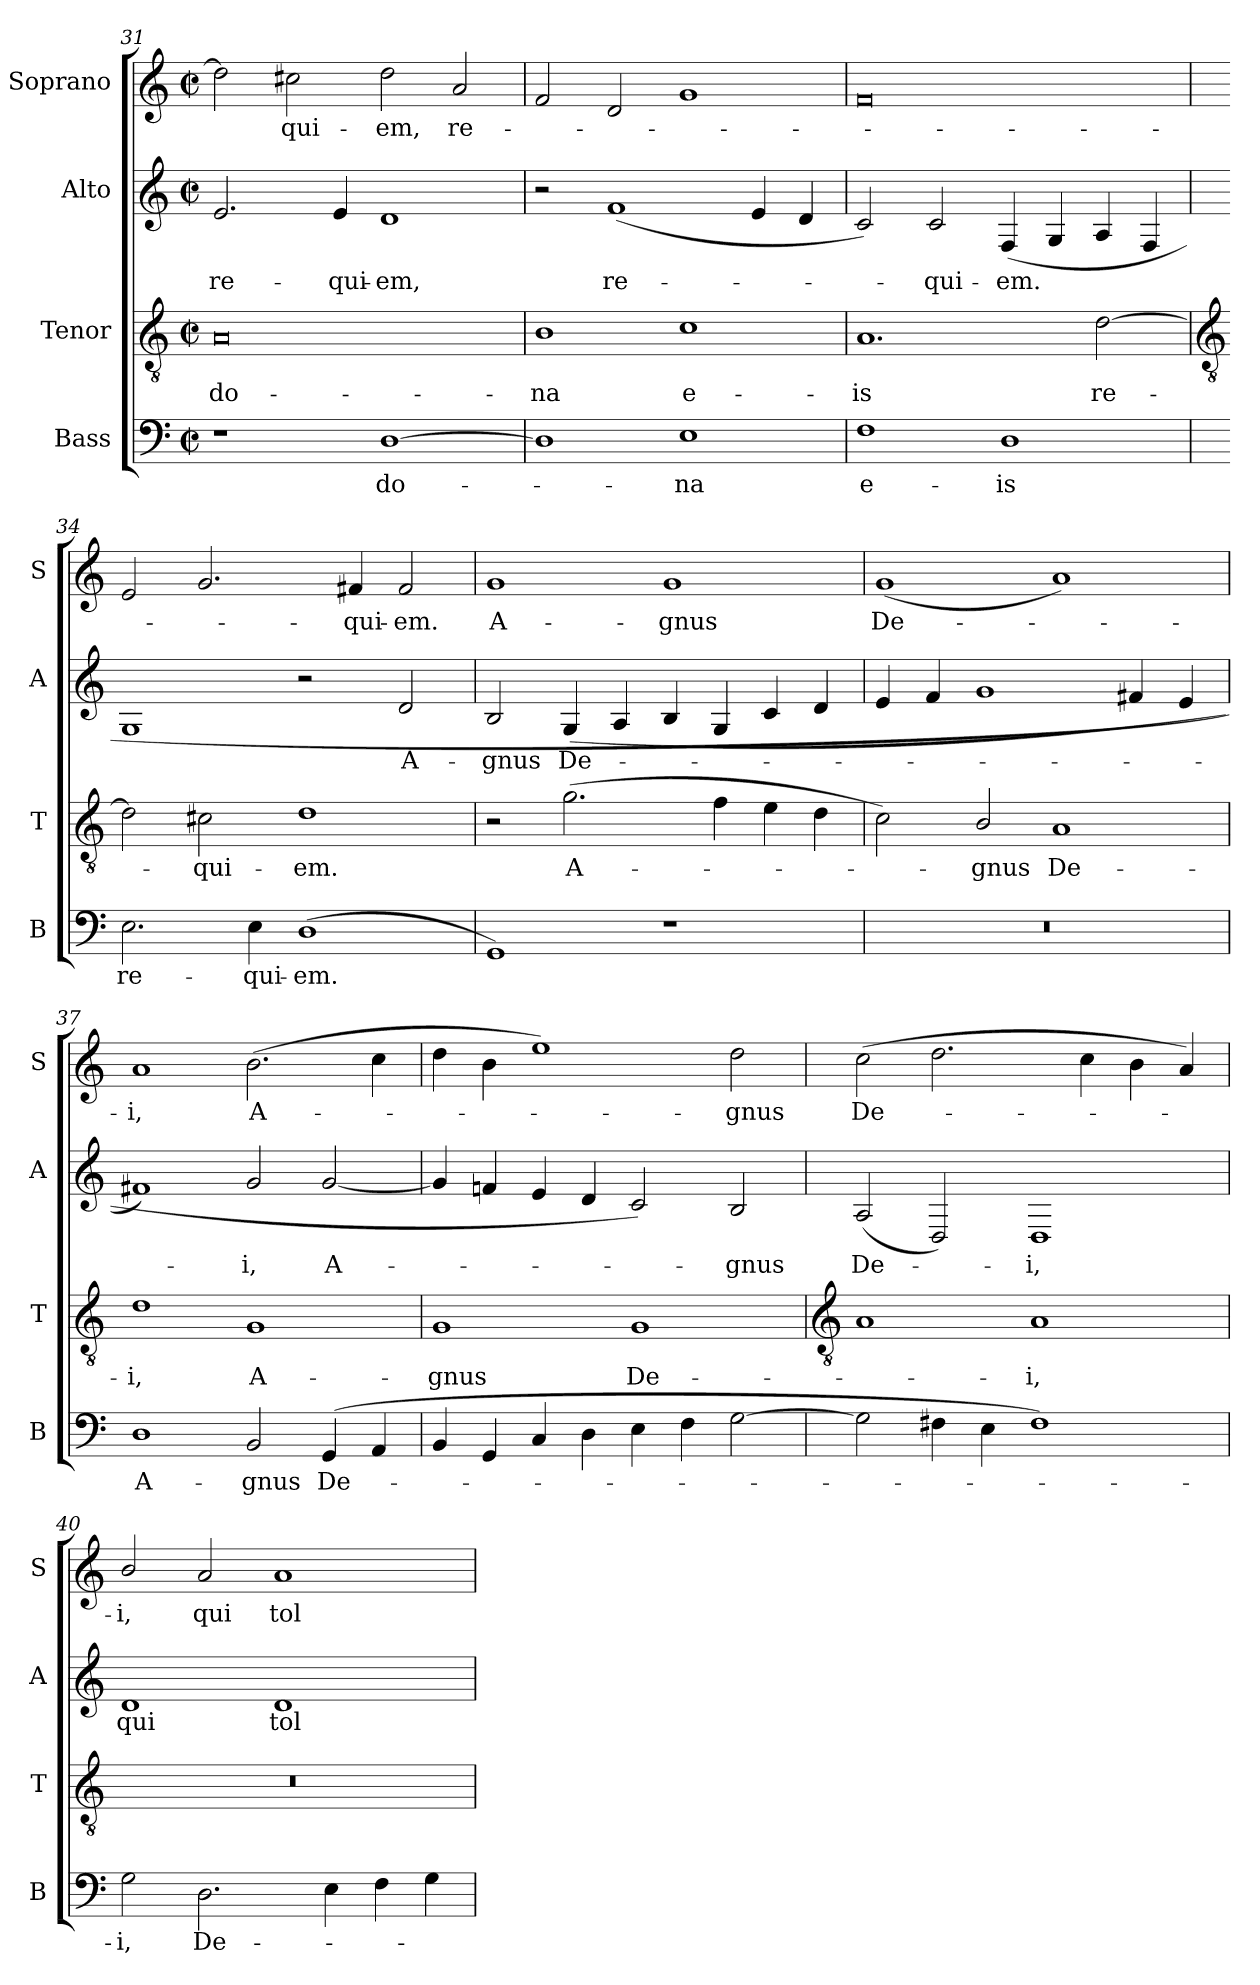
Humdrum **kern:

**kern	**text	**kern	**text	**kern	**text	**kern	**text
*part4	*part4	*part3	*part3	*part2	*part2	*part1	*part1
*staff4	*staff4	*staff3	*staff3	*staff2	*staff2	*staff1	*staff1
*I"Bass	*	*I"Tenor	*	*I"Alto	*	*I"Soprano	*
*I'B	*	*I'T	*	*I'A	*	*I'S	*
*clefF4	*	*clefGv2	*	*clefG2	*	*clefG2	*
*k[]	*	*k[]	*	*k[]	*	*k[]	*
*C:	*	*C:	*	*C:	*	*C:	*
*M4/2	*	*M4/2	*	*M4/2	*	*M4/2	*
*met(c|)	*	*met(c|)	*	*met(c|)	*	*met(c|)	*
=31	=31	=31	=31	=31	=31	=31	=31
!	!	!	!LO:LY:b	!	!LO:LY:b	!	!
1r	.	0A	do-	2.e	re-	2dd]	.
!	!	!	!	!	!	!	!LO:LY:b
.	.	.	.	.	.	2cc#X	qui-
!	!	!	!	!	!LO:LY:b	!	!
.	.	.	.	4e	-qui-	.	.
!	!LO:LY:b	!	!	!	!LO:LY:b	!	!LO:LY:b
[1D	do-	.	.	1d	-em,	2dd	-em,
!	!	!	!	!	!	!	!LO:LY:b
.	.	.	.	.	.	2a	re-
=32	=32	=32	=32	=32	=32	=32	=32
!	!	!	!LO:LY:b	!	!	!	!
1D]	.	1B	-na	2r	.	2f	.
!	!	!	!	!	!LO:LY:b	!	!
.	.	.	.	(<1f	re-	2d	.
!	!LO:LY:b	!	!LO:LY:b	!	!	!	!
1E	na	1c	e-	.	.	1g	.
.	.	.	.	4e	.	.	.
.	.	.	.	4d	.	.	.
=33	=33	=33	=33	=33	=33	=33	=33
!	!LO:LY:b	!	!LO:LY:b	!	!	!	!
1F	e-	1.A	-is	2c)	.	0f	.
!	!	!	!	!	!LO:LY:b	!	!
.	.	.	.	2c	qui-	.	.
!	!LO:LY:b	!	!	!	!LO:LY:b	!	!
1D	-is	.	.	(<4F	-em.	.	.
.	.	.	.	4G	.	.	.
!	!	!	!LO:LY:b	!	!	!	!
.	.	[2d	re-	4A	.	.	.
.	.	.	.	4F	.	.	.
!!LO:LB:g=z
=34	=34	=34	=34	=34	=34	=34	=34
*	*	*clefGv2	*	*	*	*	*
!	!LO:LY:b	!	!	!	!	!	!
2.E	re-	2d]	.	1G	.	2e	.
!	!	!	!LO:LY:b	!	!	!	!
.	.	2c#X	qui-	.	.	2.g	.
!	!LO:LY:b	!	!	!	!	!	!
4E	-qui-	.	.	.	.	.	.
!	!LO:LY:b	!	!LO:LY:b	!	!	!	!
(<1D	-em.	1d	-em.	2r	.	.	.
!	!	!	!	!	!	!	!LO:LY:b
.	.	.	.	.	.	4f#X	qui-
!	!	!	!	!	!LO:LY:b	!	!LO:LY:b
.	.	.	.	2d	A-	2f#	-em.
=35	=35	=35	=35	=35	=35	=35	=35
!	!	!	!	!	!LO:LY:b	!	!LO:LY:b
1GG)	.	2r	.	2B	-gnus	1g	A-
!	!	!	!LO:LY:b	!	!LO:LY:b	!	!
.	.	(>2.g	A-	(<4G	De-	.	.
.	.	.	.	4A	.	.	.
!	!	!	!	!	!	!	!LO:LY:b
1r	.	.	.	4B	.	1g	-gnus
.	.	4f	.	4G	.	.	.
.	.	4e	.	4c	.	.	.
.	.	4d	.	4d	.	.	.
=36	=36	=36	=36	=36	=36	=36	=36
!	!	!	!	!	!	!	!LO:LY:b
0r	.	2c)	.	4e	.	(<1g	De-
.	.	.	.	4f	.	.	.
!	!	!	!LO:LY:b	!	!	!	!
.	.	2B/	gnus	1g	.	.	.
!	!	!	!LO:LY:b	!	!	!	!
.	.	1A	De-	.	.	1a)	.
.	.	.	.	4f#X	.	.	.
.	.	.	.	4e	.	.	.
=37	=37	=37	=37	=37	=37	=37	=37
!	!LO:LY:b	!	!LO:LY:b	!	!	!	!LO:LY:b
1D	A-	1d	-i,	1f#X)	.	1a	i,
!	!LO:LY:b	!	!LO:LY:b	!	!LO:LY:b	!	!LO:LY:b
2BB	-gnus	1G	A-	2g	i,	(>2.b	A-
!	!LO:LY:b	!	!	!	!LO:LY:b	!	!
(>4GG	De-	.	.	[2g	A-	.	.
4AA	.	.	.	.	.	4cc	.
=38	=38	=38	=38	=38	=38	=38	=38
!	!	!	!LO:LY:b	!	!	!	!
4BB	.	1G	-gnus	4g]	.	4dd	.
4GG	.	.	.	4fn	.	4b	.
4C	.	.	.	4e	.	1ee)	.
4D	.	.	.	4d	.	.	.
!	!	!	!LO:LY:b	!	!	!	!
4E	.	1G	De-	2c)	.	.	.
4F	.	.	.	.	.	.	.
!	!	!	!	!	!LO:LY:b	!	!LO:LY:b
[2G	.	.	.	2B	gnus	2dd	gnus
!!LO:LB:g=z
=39	=39	=39	=39	=39	=39	=39	=39
*	*	*clefGv2	*	*	*	*	*
!	!	!	!	!	!LO:LY:b	!	!LO:LY:b
2G]	.	1A	.	(<2A	De-	(>2cc	De-
4F#X	.	.	.	2D)	.	2.dd	.
4E	.	.	.	.	.	.	.
!	!	!	!LO:LY:b	!	!LO:LY:b	!	!
1F#)	.	1A	i,	1D	i,	.	.
.	.	.	.	.	.	4cc	.
.	.	.	.	.	.	4b	.
.	.	.	.	.	.	4a)	.
=40	=40	=40	=40	=40	=40	=40	=40
!	!LO:LY:b	!	!	!	!LO:LY:b	!	!LO:LY:b
2G	i,	0r	.	1d	qui	2b/	i,
!	!LO:LY:b	!	!	!	!	!	!LO:LY:b
2.D	De-	.	.	.	.	2a	qui
!	!	!	!	!	!LO:LY:b	!	!LO:LY:b
.	.	.	.	1d	tol-	1a	tol-
4E	.	.	.	.	.	.	.
4F	.	.	.	.	.	.	.
4G	.	.	.	.	.	.	.
=	=	=	=	=	=	=	=
*-	*-	*-	*-	*-	*-	*-	*-
